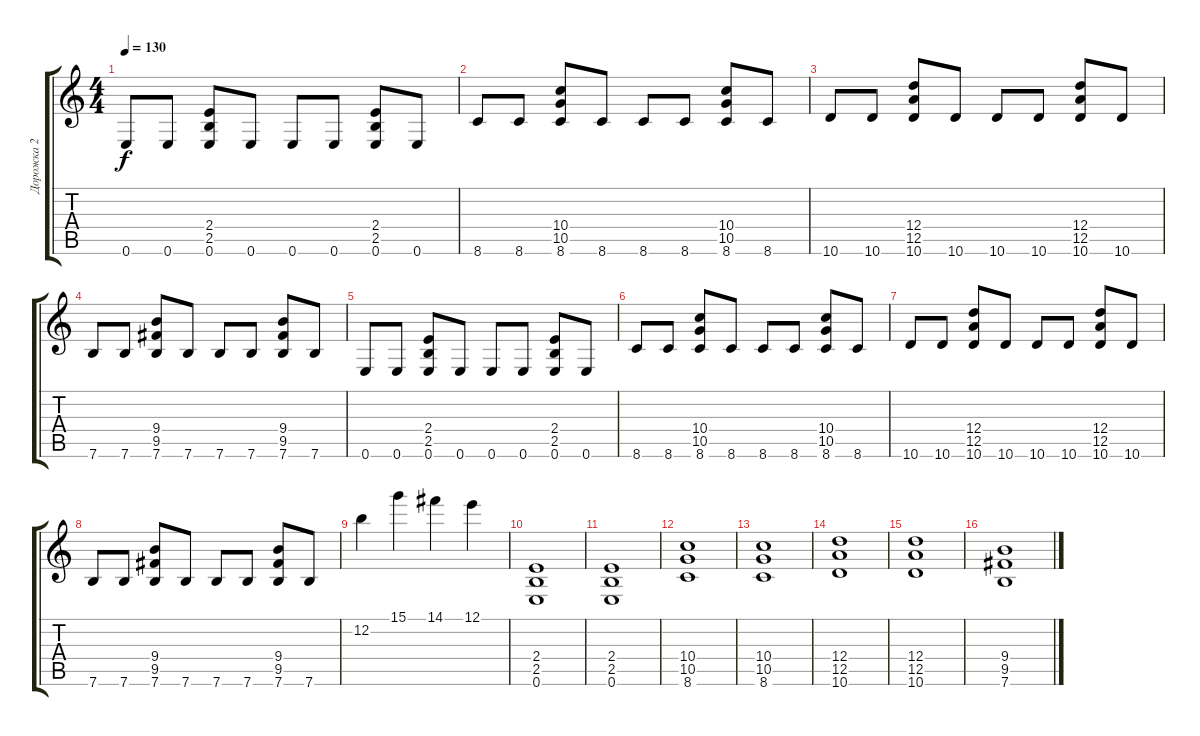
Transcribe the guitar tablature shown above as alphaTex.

\track ("Дорожка 2" "Дорожка 2") {instrument distortionguitar}
\staff {score tabs}
\tuning (E4 B3 G3 D3 A2 E2) {hide}
\ts (4 4)
\tempo 130
\clef g2
\ks c
0.6.8{dy f} 0.6.8 (2.4 2.5 0.6).8 0.6.8 0.6.8 0.6.8 (2.4 2.5 0.6).8 0.6.8 |
8.6.8 8.6.8 (10.4 10.5 8.6).8 8.6.8 8.6.8 8.6.8 (10.4 10.5 8.6).8 8.6.8 |
10.6.8 10.6.8 (12.4 12.5 10.6).8 10.6.8 10.6.8 10.6.8 (12.4 12.5 10.6).8 10.6.8 |
7.6.8 7.6.8 (9.4 9.5 7.6).8 7.6.8 7.6.8 7.6.8 (9.4 9.5 7.6).8 7.6.8 |
0.6.8 0.6.8 (2.4 2.5 0.6).8 0.6.8 0.6.8 0.6.8 (2.4 2.5 0.6).8 0.6.8 |
8.6.8 8.6.8 (10.4 10.5 8.6).8 8.6.8 8.6.8 8.6.8 (10.4 10.5 8.6).8 8.6.8 |
10.6.8 10.6.8 (12.4 12.5 10.6).8 10.6.8 10.6.8 10.6.8 (12.4 12.5 10.6).8 10.6.8 |
7.6.8 7.6.8 (9.4 9.5 7.6).8 7.6.8 7.6.8 7.6.8 (9.4 9.5 7.6).8 7.6.8 |
12.2.4 15.1.4 14.1.4 12.1.4 |
(2.4 2.5 0.6).1 |
(2.4 2.5 0.6).1 |
(10.4 10.5 8.6).1 |
(10.4 10.5 8.6).1 |
(12.4 12.5 10.6).1 |
(12.4 12.5 10.6).1 |
(9.4 9.5 7.6).1
